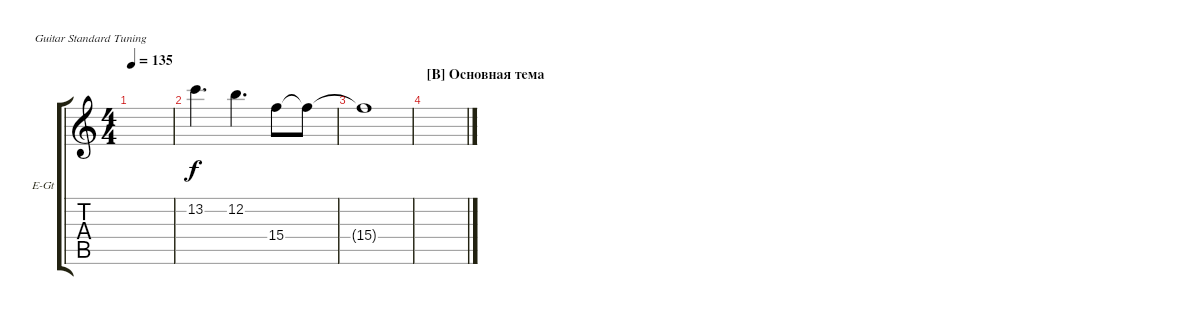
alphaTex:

\defaultSystemsLayout 4
\bracketExtendMode groupsimilarinstruments
\firstSystemTrackNameOrientation horizontal
\otherSystemsTrackNameOrientation horizontal
\track ("Electric Guitar" "E-Gt") {instrument distortionguitar}
\staff {score tabs}
\tuning (E4 B3 G3 D3 A2 E2)
\ts (4 4)
\tempo 135
\clef g2
\scale
0.333333
\ks aminor
|
\scale
0.333333 13.2.4{d} 12.2.4{d} 15.4.8 15.4{t}.8 |
15.4{t}.1 |
\section ("B" "Основная тема")
